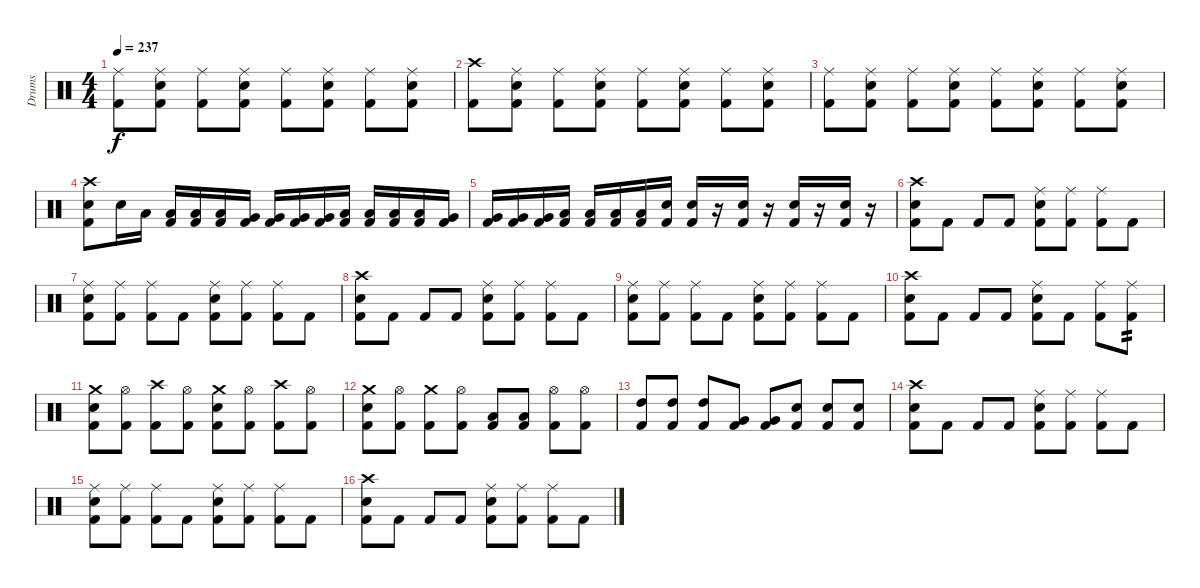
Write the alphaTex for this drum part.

\track ("Drums" "Drums") {instrument percussion}
\staff {score}
\articulation defaults
\ts (4 4)
\tempo 237
\clef neutral
\ks c
("Ride (middle)" "Kick (hit) 2").8{dy f} ("Ride (middle)" "Snare (hit) 2" "Kick (hit) 2").8 ("Ride (middle)" "Kick (hit) 2").8 ("Ride (middle)" "Snare (hit) 2" "Kick (hit) 2").8 ("Ride (middle)" "Kick (hit) 2").8 ("Ride (middle)" "Snare (hit) 2" "Kick (hit) 2").8 ("Ride (middle)" "Kick (hit) 2").8 ("Ride (middle)" "Snare (hit) 2" "Kick (hit) 2").8 |
("Crash high (hit)" "Kick (hit) 2").8 ("Ride (middle)" "Snare (hit) 2" "Kick (hit) 2").8 ("Ride (middle)" "Kick (hit) 2").8 ("Ride (middle)" "Snare (hit) 2" "Kick (hit) 2").8 ("Ride (middle)" "Kick (hit) 2").8 ("Ride (middle)" "Snare (hit) 2" "Kick (hit) 2").8 ("Ride (middle)" "Kick (hit) 2").8 ("Ride (middle)" "Snare (hit) 2" "Kick (hit) 2").8 |
("Ride (middle)" "Kick (hit) 2").8 ("Ride (middle)" "Snare (hit) 2" "Kick (hit) 2").8 ("Ride (middle)" "Kick (hit) 2").8 ("Ride (middle)" "Snare (hit) 2" "Kick (hit) 2").8 ("Ride (middle)" "Kick (hit) 2").8 ("Ride (middle)" "Snare (hit) 2" "Kick (hit) 2").8 ("Ride (middle)" "Kick (hit) 2").8 ("Ride (middle)" "Snare (hit) 2" "Kick (hit) 2").8 |
("Crash high (hit)" "Snare (hit) 2" "Kick (hit) 2").8 "Snare (hit) 2".16 "Low Floor Tom (hit)".16 ("Low Floor Tom (hit)" "Kick (hit) 2").16 ("Low Floor Tom (hit)" "Kick (hit) 2").16 ("Low Floor Tom (hit)" "Kick (hit) 2").16 ("Very Low Tom (hit)" "Kick (hit) 2").16 ("Very Low Tom (hit)" "Kick (hit) 2").16 ("Very Low Tom (hit)" "Kick (hit) 2").16 ("Very Low Tom (hit)" "Kick (hit) 2").16 ("Low Floor Tom (hit)" "Kick (hit) 2").16 ("Low Floor Tom (hit)" "Kick (hit) 2").16 ("Low Floor Tom (hit)" "Kick (hit) 2").16 ("Low Floor Tom (hit)" "Kick (hit) 2").16 ("Very Low Tom (hit)" "Kick (hit) 2").16 |
("Very Low Tom (hit)" "Kick (hit) 2").16 ("Very Low Tom (hit)" "Kick (hit) 2").16 ("Very Low Tom (hit)" "Kick (hit) 2").16 ("Low Tom (hit)" "Kick (hit) 2").16 ("Low Tom (hit)" "Kick (hit) 2").16 ("Low Tom (hit)" "Kick (hit) 2").16 ("Low Tom (hit)" "Kick (hit) 2").16 ("Snare (hit) 2" "Kick (hit) 2").16 ("Snare (hit) 2" "Kick (hit) 2").16 r.16 ("Snare (hit) 2" "Kick (hit) 2").16 r.16 ("Snare (hit) 2" "Kick (hit) 2").16 r.16 ("Snare (hit) 2" "Kick (hit) 2").16 r.16 |
("Crash high (hit)" "Snare (hit) 2" "Kick (hit) 2").8 "Kick (hit) 2".8 "Kick (hit) 2".8 "Kick (hit) 2".8 ("Ride (middle)" "Snare (hit) 2" "Kick (hit) 2").8 ("Ride (middle)" "Kick (hit) 2").8 ("Ride (middle)" "Kick (hit) 2").8 "Kick (hit) 2".8 |
("Ride (middle)" "Snare (hit) 2" "Kick (hit) 2").8 ("Ride (middle)" "Kick (hit) 2").8 ("Ride (middle)" "Kick (hit) 2").8 "Kick (hit) 2".8 ("Ride (middle)" "Snare (hit) 2" "Kick (hit) 2").8 ("Ride (middle)" "Kick (hit) 2").8 ("Ride (middle)" "Kick (hit) 2").8 "Kick (hit) 2".8 |
("Crash high (hit)" "Snare (hit) 2" "Kick (hit) 2").8 "Kick (hit) 2".8 "Kick (hit) 2".8 "Kick (hit) 2".8 ("Ride (middle)" "Snare (hit) 2" "Kick (hit) 2").8 ("Ride (middle)" "Kick (hit) 2").8 ("Ride (middle)" "Kick (hit) 2").8 "Kick (hit) 2".8 |
("Ride (middle)" "Snare (hit) 2" "Kick (hit) 2").8 ("Ride (middle)" "Kick (hit) 2").8 ("Ride (middle)" "Kick (hit) 2").8 "Kick (hit) 2".8 ("Ride (middle)" "Snare (hit) 2" "Kick (hit) 2").8 ("Ride (middle)" "Kick (hit) 2").8 ("Ride (middle)" "Kick (hit) 2").8 "Kick (hit) 2".8 |
("Crash high (hit)" "Snare (hit) 2" "Kick (hit) 2").8 "Kick (hit) 2".8 "Kick (hit) 2".8 "Kick (hit) 2".8 ("Ride (middle)" "Snare (hit) 2" "Kick (hit) 2").8 "Kick (hit) 2".8 ("Ride (middle)" "Kick (hit) 2").8 ("Ride (middle)" "Kick (hit) 2").8{tp 2} |
("Crash medium (hit)" "Snare (hit) 2" "Kick (hit) 2").8 ("Hi-Hat (open)" "Kick (hit) 2").8 ("Crash high (hit)" "Kick (hit) 2").8 ("Hi-Hat (open)" "Kick (hit) 2").8 ("Crash medium (hit)" "Snare (hit) 2" "Kick (hit) 2").8 ("Hi-Hat (open)" "Kick (hit) 2").8 ("Crash high (hit)" "Kick (hit) 2").8 ("Hi-Hat (open)" "Kick (hit) 2").8 |
("Crash medium (hit)" "Snare (hit) 2" "Kick (hit) 2").8 ("Hi-Hat (open)" "Kick (hit) 2").8 ("Crash medium (hit)" "Kick (hit) 2").8 ("Hi-Hat (open)" "Kick (hit) 2").8 ("Low Tom (hit)" "Kick (hit) 2").8 ("Low Tom (hit)" "Kick (hit) 2").8 ("Hi-Hat (open)" "Kick (hit) 2").8 ("Hi-Hat (open)" "Kick (hit) 2").8 |
("High Tom (hit)" "Kick (hit) 2").8 ("High Tom (hit)" "Kick (hit) 2").8 ("High Tom (hit)" "Kick (hit) 2").8 ("Very Low Tom (hit)" "Kick (hit) 2").8 ("Very Low Tom (hit)" "Kick (hit) 2").8 ("Snare (hit) 2" "Kick (hit) 2").8 ("Snare (hit) 2" "Kick (hit) 2").8 ("Snare (hit) 2" "Kick (hit) 2").8 |
("Crash high (hit)" "Snare (hit) 2" "Kick (hit) 2").8 "Kick (hit) 2".8 "Kick (hit) 2".8 "Kick (hit) 2".8 ("Ride (middle)" "Snare (hit) 2" "Kick (hit) 2").8 ("Ride (middle)" "Kick (hit) 2").8 ("Ride (middle)" "Kick (hit) 2").8 "Kick (hit) 2".8 |
("Ride (middle)" "Snare (hit) 2" "Kick (hit) 2").8 ("Ride (middle)" "Kick (hit) 2").8 ("Ride (middle)" "Kick (hit) 2").8 "Kick (hit) 2".8 ("Ride (middle)" "Snare (hit) 2" "Kick (hit) 2").8 ("Ride (middle)" "Kick (hit) 2").8 ("Ride (middle)" "Kick (hit) 2").8 "Kick (hit) 2".8 |
("Crash high (hit)" "Snare (hit) 2" "Kick (hit) 2").8 "Kick (hit) 2".8 "Kick (hit) 2".8 "Kick (hit) 2".8 ("Ride (middle)" "Snare (hit) 2" "Kick (hit) 2").8 ("Ride (middle)" "Kick (hit) 2").8 ("Ride (middle)" "Kick (hit) 2").8 "Kick (hit) 2".8
